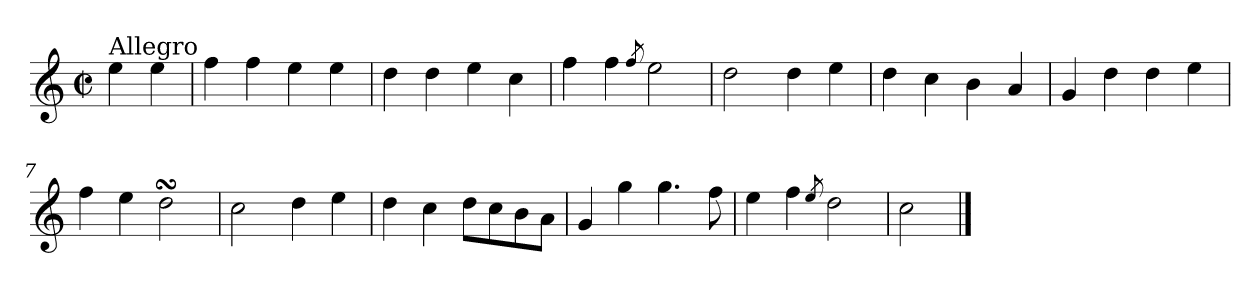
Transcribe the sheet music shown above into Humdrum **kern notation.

**kern
*part1
*staff1
*clefG2
*k[]
*C:
*M2/2
*met(c|)
=
!LO:TX:a:t=Allegro
4ee\
4ee\
=1
4ff\
4ff\
4ee\
4ee\
=2
4dd\
4dd\
4ee\
4cc\
=3
4ff\
4ff\
8qff/
2ee\
=4
2dd\
4dd\
4ee\
=5
4dd\
4cc\
4b\
4a/
!!LO:LB:g=z
=6
4g/
4dd\
4dd\
4ee\
=7
4ff\
4ee\
2ddsSSS\
=8
2cc\
4dd\
4ee\
=9
4dd\
4cc\
8dd\L
8cc\
8b\
8a\J
=10
4g/
4gg\
4.gg\
8ff\
=11
4ee\
4ff\
8qee/
2dd\
!!LO:LB:g=z
=12
2cc\
==
*-
